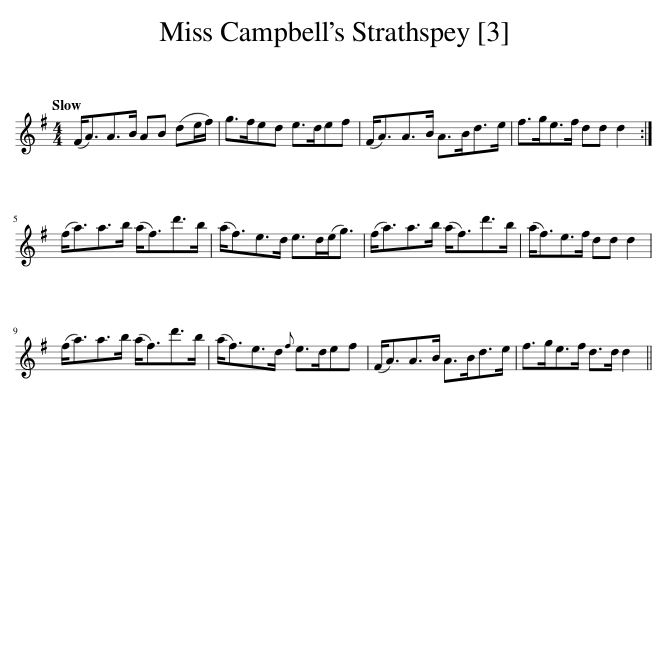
X:1
L:1/8
Q:1/4=120
M:4/4
I:linebreak $
K:G
V:1 treble
V:1
 (F<A)A>B AB (de/f/) | g>fed e>def | (F<A)A>B A>Bd>e | f>ge>f dd d2 :|$ (f<a)a>b (a<f)d'>b | %5
 (a<f)e>d e>d(e<g) | (f<a)a>b (a<f)d'>b | (a<f)e>f dd d2 |$ (f<a)a>b (a<f)d'>b | (a<f)e>d{f} e>def | %10
 (F<A)A>B A>Bd>e | f>ge>f d>d d2 || %12
